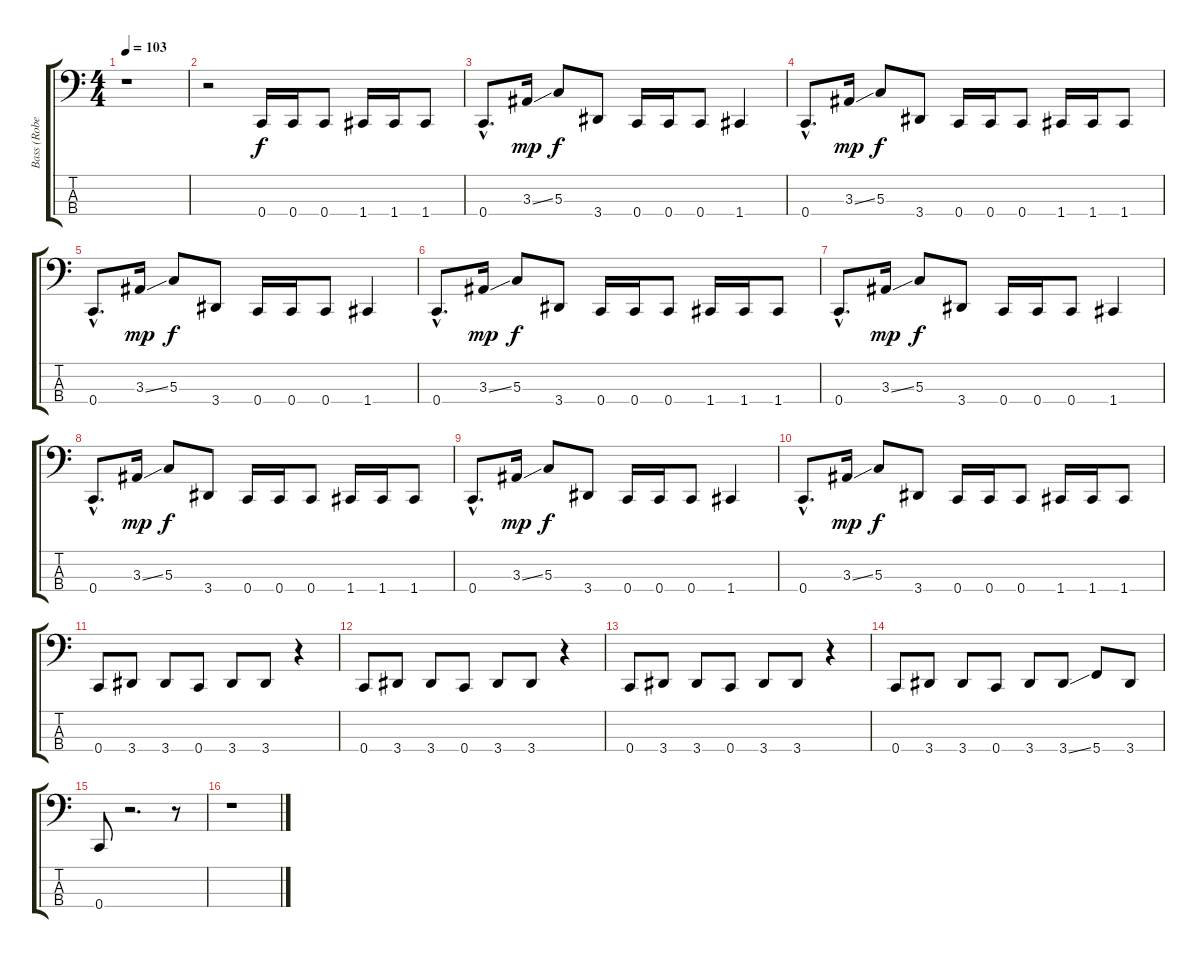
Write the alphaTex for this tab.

\track ("Bass (Robert)" "Bass (Robe") {instrument electricbassfinger}
\staff {score tabs}
\tuning (F2 C2 G1 C1) {hide}
\ts (4 4)
\tempo 103
\clef f4
\ks c
r.1{dy f} |
r.2 0.4.16 0.4.16 0.4.8 1.4.16 1.4.16 1.4.8 |
0.4{hac}.8{d} 3.3{ss}.16{dy mp} 5.3.8{dy f} 3.4.8 0.4.16 0.4.16 0.4.8 1.4.4 |
0.4{hac}.8{d} 3.3{ss}.16{dy mp} 5.3.8{dy f} 3.4.8 0.4.16 0.4.16 0.4.8 1.4.16 1.4.16 1.4.8 |
0.4{hac}.8{d} 3.3{ss}.16{dy mp} 5.3.8{dy f} 3.4.8 0.4.16 0.4.16 0.4.8 1.4.4 |
0.4{hac}.8{d} 3.3{ss}.16{dy mp} 5.3.8{dy f} 3.4.8 0.4.16 0.4.16 0.4.8 1.4.16 1.4.16 1.4.8 |
0.4{hac}.8{d} 3.3{ss}.16{dy mp} 5.3.8{dy f} 3.4.8 0.4.16 0.4.16 0.4.8 1.4.4 |
0.4{hac}.8{d} 3.3{ss}.16{dy mp} 5.3.8{dy f} 3.4.8 0.4.16 0.4.16 0.4.8 1.4.16 1.4.16 1.4.8 |
0.4{hac}.8{d} 3.3{ss}.16{dy mp} 5.3.8{dy f} 3.4.8 0.4.16 0.4.16 0.4.8 1.4.4 |
0.4{hac}.8{d} 3.3{ss}.16{dy mp} 5.3.8{dy f} 3.4.8 0.4.16 0.4.16 0.4.8 1.4.16 1.4.16 1.4.8 |
0.4.8 3.4.8 3.4.8 0.4.8 3.4.8 3.4.8 r.4 |
0.4.8 3.4.8 3.4.8 0.4.8 3.4.8 3.4.8 r.4 |
0.4.8 3.4.8 3.4.8 0.4.8 3.4.8 3.4.8 r.4 |
0.4.8 3.4.8 3.4.8 0.4.8 3.4.8 3.4{ss}.8 5.4.8 3.4.8 |
0.4.8 r.2{d} r.8 |
r.1
